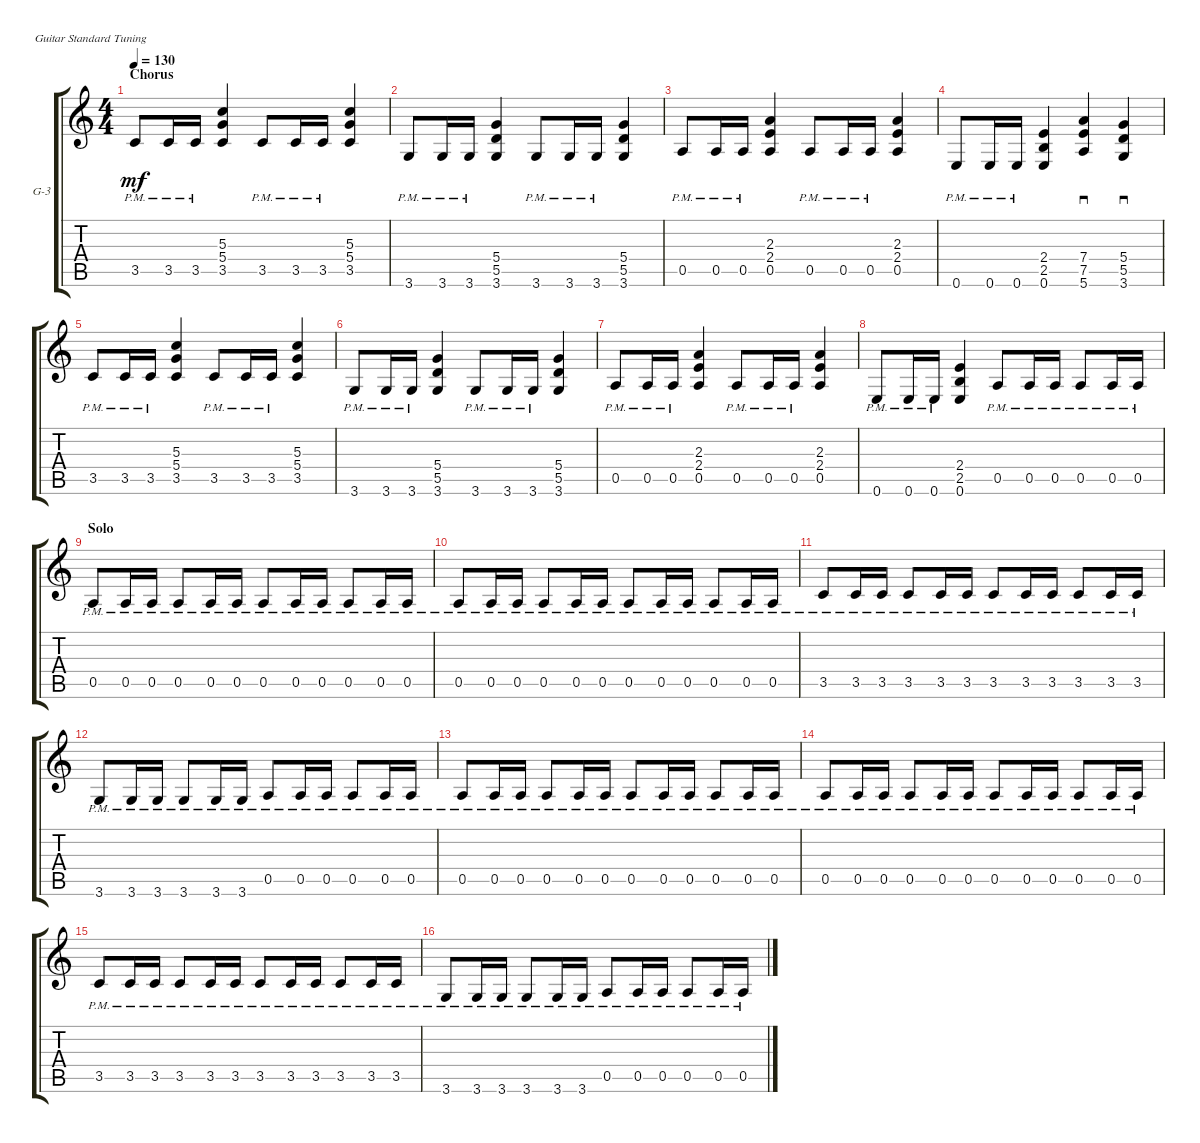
\defaultSystemsLayout 4
\bracketExtendMode groupsimilarinstruments
\firstSystemTrackNameOrientation horizontal
\otherSystemsTrackNameOrientation horizontal
\track ("Guitar 3" "G-3") {instrument distortionguitar}
\staff {score tabs}
\tuning (E4 B3 G3 D3 A2 E2)
\ts (4 4)
\section ("" "Chorus")
\tempo 130
\clef g2
\ks c
3.5{pm}.8{dy mf} 3.5{pm}.16 3.5{pm}.16 (3.5 5.4 5.3).4 3.5{pm}.8 3.5{pm}.16 3.5{pm}.16 (3.5 5.4 5.3).4 |
3.6{pm}.8 3.6{pm}.16 3.6{pm}.16 (3.6 5.5 5.4).4 3.6{pm}.8 3.6{pm}.16 3.6{pm}.16 (3.6 5.5 5.4).4 |
0.5{pm}.8 0.5{pm}.16 0.5{pm}.16 (0.5 2.4 2.3).4 0.5{pm}.8 0.5{pm}.16 0.5{pm}.16 (0.5 2.4 2.3).4 |
0.6{pm}.8 0.6{pm}.16 0.6{pm}.16 (0.6 2.5 2.4).4 (7.5 7.4 5.6).4{sd} (3.6 5.5 5.4).4{sd} |
3.5{pm}.8 3.5{pm}.16 3.5{pm}.16 (3.5 5.4 5.3).4 3.5{pm}.8 3.5{pm}.16 3.5{pm}.16 (3.5 5.4 5.3).4 |
3.6{pm}.8 3.6{pm}.16 3.6{pm}.16 (3.6 5.5 5.4).4 3.6{pm}.8 3.6{pm}.16 3.6{pm}.16 (3.6 5.5 5.4).4 |
0.5{pm}.8 0.5{pm}.16 0.5{pm}.16 (0.5 2.4 2.3).4 0.5{pm}.8 0.5{pm}.16 0.5{pm}.16 (0.5 2.4 2.3).4 |
0.6{pm}.8 0.6{pm}.16 0.6{pm}.16 (0.6 2.5 2.4).4 0.5{pm}.8 0.5{pm}.16 0.5{pm}.16 0.5{pm}.8 0.5{pm}.16 0.5{pm}.16 |
\section ("" "Solo")
0.5{pm}.8 0.5{pm}.16 0.5{pm}.16 0.5{pm}.8 0.5{pm}.16 0.5{pm}.16 0.5{pm}.8 0.5{pm}.16 0.5{pm}.16 0.5{pm}.8 0.5{pm}.16 0.5{pm}.16 |
0.5{pm}.8 0.5{pm}.16 0.5{pm}.16 0.5{pm}.8 0.5{pm}.16 0.5{pm}.16 0.5{pm}.8 0.5{pm}.16 0.5{pm}.16 0.5{pm}.8 0.5{pm}.16 0.5{pm}.16 |
3.5{pm}.8 3.5{pm}.16 3.5{pm}.16 3.5{pm}.8 3.5{pm}.16 3.5{pm}.16 3.5{pm}.8 3.5{pm}.16 3.5{pm}.16 3.5{pm}.8 3.5{pm}.16 3.5{pm}.16 |
3.6{pm}.8 3.6{pm}.16 3.6{pm}.16 3.6{pm}.8 3.6{pm}.16 3.6{pm}.16 0.5{pm}.8 0.5{pm}.16 0.5{pm}.16 0.5{pm}.8 0.5{pm}.16 0.5{pm}.16 |
0.5{pm}.8 0.5{pm}.16 0.5{pm}.16 0.5{pm}.8 0.5{pm}.16 0.5{pm}.16 0.5{pm}.8 0.5{pm}.16 0.5{pm}.16 0.5{pm}.8 0.5{pm}.16 0.5{pm}.16 |
0.5{pm}.8 0.5{pm}.16 0.5{pm}.16 0.5{pm}.8 0.5{pm}.16 0.5{pm}.16 0.5{pm}.8 0.5{pm}.16 0.5{pm}.16 0.5{pm}.8 0.5{pm}.16 0.5{pm}.16 |
3.5{pm}.8 3.5{pm}.16 3.5{pm}.16 3.5{pm}.8 3.5{pm}.16 3.5{pm}.16 3.5{pm}.8 3.5{pm}.16 3.5{pm}.16 3.5{pm}.8 3.5{pm}.16 3.5{pm}.16 |
3.6{pm}.8 3.6{pm}.16 3.6{pm}.16 3.6{pm}.8 3.6{pm}.16 3.6{pm}.16 0.5{pm}.8 0.5{pm}.16 0.5{pm}.16 0.5{pm}.8 0.5{pm}.16 0.5{pm}.16
